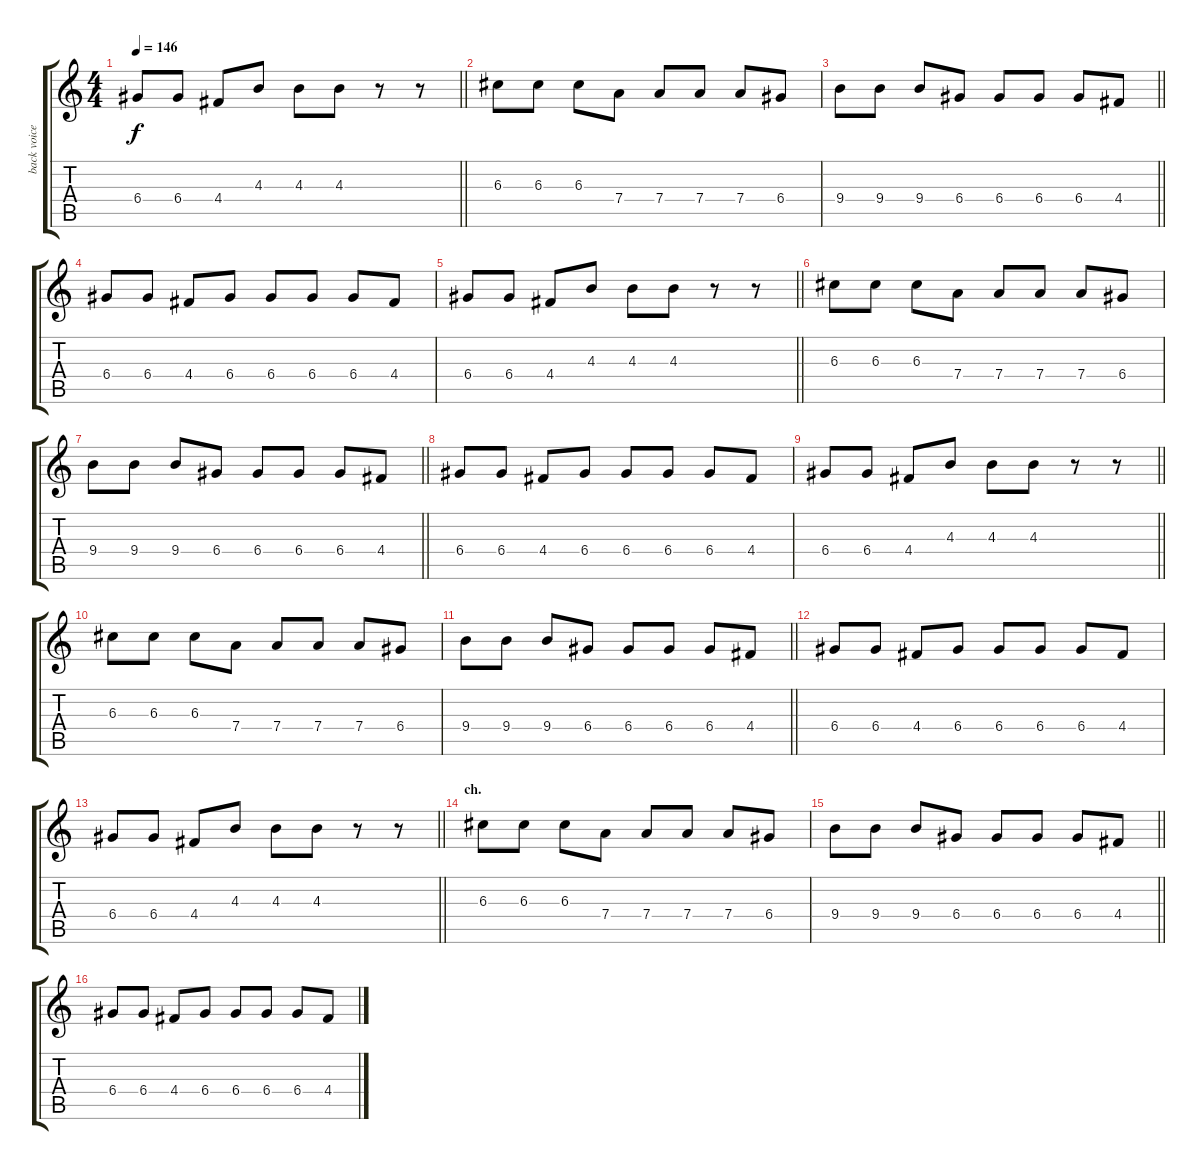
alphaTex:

\track ("back voice" "back voice") {instrument electricguitarjazz}
\staff {score tabs}
\tuning (E4 B3 G3 D3 A2 E2) {hide}
\ts (4 4)
\tempo 146
\clef g2
\barLineRight lightlight
\ks c
6.4.8{dy f} 6.4.8 4.4.8 4.3.8 4.3.8 4.3.8 r.8 r.8 |
6.3.8 6.3.8 6.3.8 7.4.8 7.4.8 7.4.8 7.4.8 6.4.8 |
\barLineRight lightlight
9.4.8 9.4.8 9.4.8 6.4.8 6.4.8 6.4.8 6.4.8 4.4.8 |
6.4.8 6.4.8 4.4.8 6.4.8 6.4.8 6.4.8 6.4.8 4.4.8 |
\barLineRight lightlight
6.4.8 6.4.8 4.4.8 4.3.8 4.3.8 4.3.8 r.8 r.8 |
6.3.8 6.3.8 6.3.8 7.4.8 7.4.8 7.4.8 7.4.8 6.4.8 |
\barLineRight lightlight
9.4.8 9.4.8 9.4.8 6.4.8 6.4.8 6.4.8 6.4.8 4.4.8 |
6.4.8 6.4.8 4.4.8 6.4.8 6.4.8 6.4.8 6.4.8 4.4.8 |
\barLineRight lightlight
6.4.8 6.4.8 4.4.8 4.3.8 4.3.8 4.3.8 r.8 r.8 |
6.3.8 6.3.8 6.3.8 7.4.8 7.4.8 7.4.8 7.4.8 6.4.8 |
\barLineRight lightlight
9.4.8 9.4.8 9.4.8 6.4.8 6.4.8 6.4.8 6.4.8 4.4.8 |
6.4.8 6.4.8 4.4.8 6.4.8 6.4.8 6.4.8 6.4.8 4.4.8 |
\barLineRight lightlight
6.4.8 6.4.8 4.4.8 4.3.8 4.3.8 4.3.8 r.8 r.8 |
\section ("" "ch.")
6.3.8 6.3.8 6.3.8 7.4.8 7.4.8 7.4.8 7.4.8 6.4.8 |
\barLineRight lightlight
9.4.8 9.4.8 9.4.8 6.4.8 6.4.8 6.4.8 6.4.8 4.4.8 |
6.4.8 6.4.8 4.4.8 6.4.8 6.4.8 6.4.8 6.4.8 4.4.8
